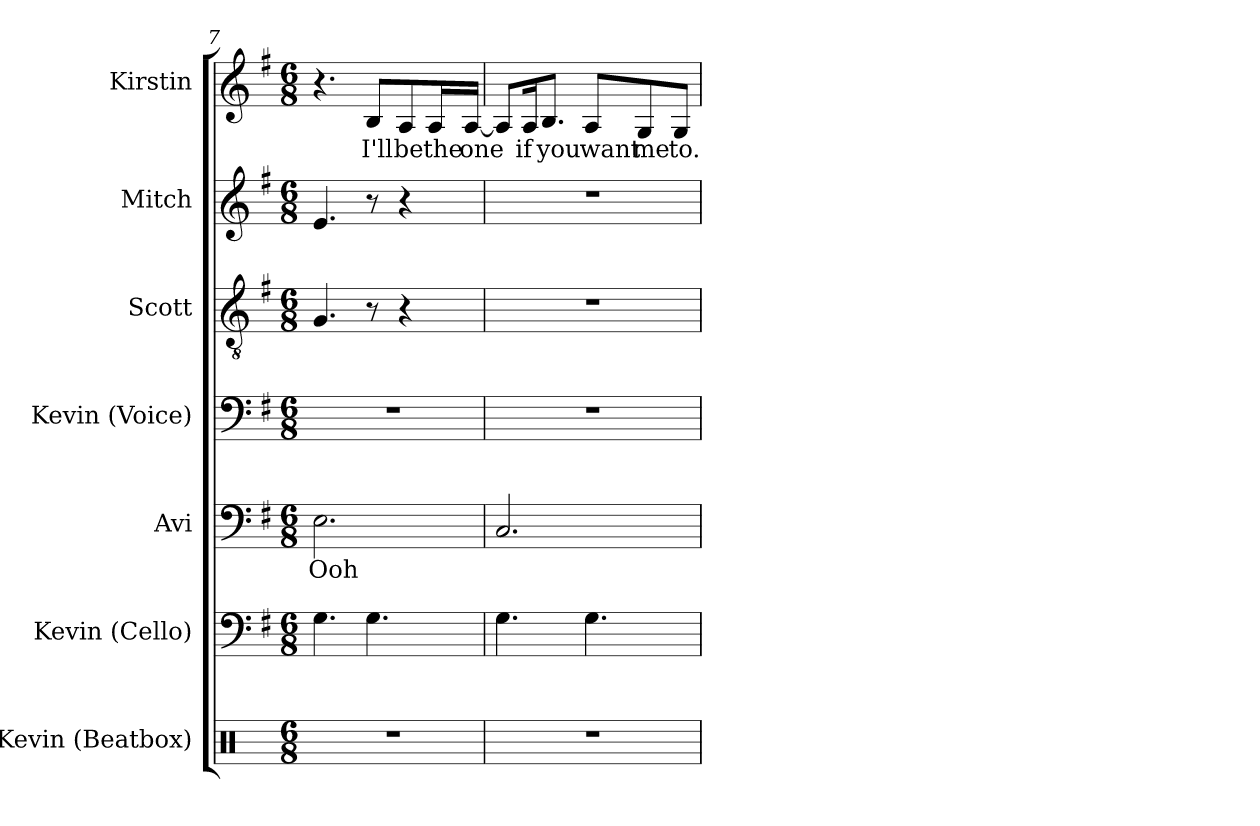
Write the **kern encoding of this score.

**kern	**kern	**kern	**text	**kern	**kern	**kern	**kern	**text
*part7	*part6	*part5	*part5	*part4	*part3	*part2	*part1	*part1
*staff7	*staff6	*staff5	*staff5	*staff4	*staff3	*staff2	*staff1	*staff1
*I"Kevin (Beatbox)	*I"Kevin (Cello)	*I"Avi	*	*I"Kevin (Voice)	*I"Scott	*I"Mitch	*I"Kirstin	*
*I'Ke. (B)	*I'Ke. (C)	*I'A.	*	*I'Ke. (V)	*I'S.	*I'M.	*I'Kr.	*
!!LO:PB:g=z
*clefX	*clefF4	*clefF4	*	*clefF4	*clefGv2	*clefG2	*clefG2	*
*k[]	*k[f#]	*k[f#]	*	*k[f#]	*k[f#]	*k[f#]	*k[f#]	*
*M6/8	*M6/8	*M6/8	*	*M6/8	*M6/8	*M6/8	*M6/8	*
=7	=7	=7	=7	=7	=7	=7	=7	=7
2.r	4.G\	2.E\	Ooh	2.r	4.G/	4.e/	4.r	.
.	4.G\	.	.	.	8r	8r	8B/L	I'll
.	.	.	.	.	4r	4r	8A/	be
.	.	.	.	.	.	.	16A/L	the
.	.	.	.	.	.	.	[16A/JJ	one
=8	=8	=8	=8	=8	=8	=8	=8	=8
2.r	4.G\	2.C/	.	2.r	2.r	2.r	8A/L]	.
.	.	.	.	.	.	.	16A/K	if
.	.	.	.	.	.	.	8.B/J	you
.	4.G\	.	.	.	.	.	8A/L	want
.	.	.	.	.	.	.	8G/	me
.	.	.	.	.	.	.	8G/J	to.
=	=	=	=	=	=	=	=	=
*-	*-	*-	*-	*-	*-	*-	*-	*-
